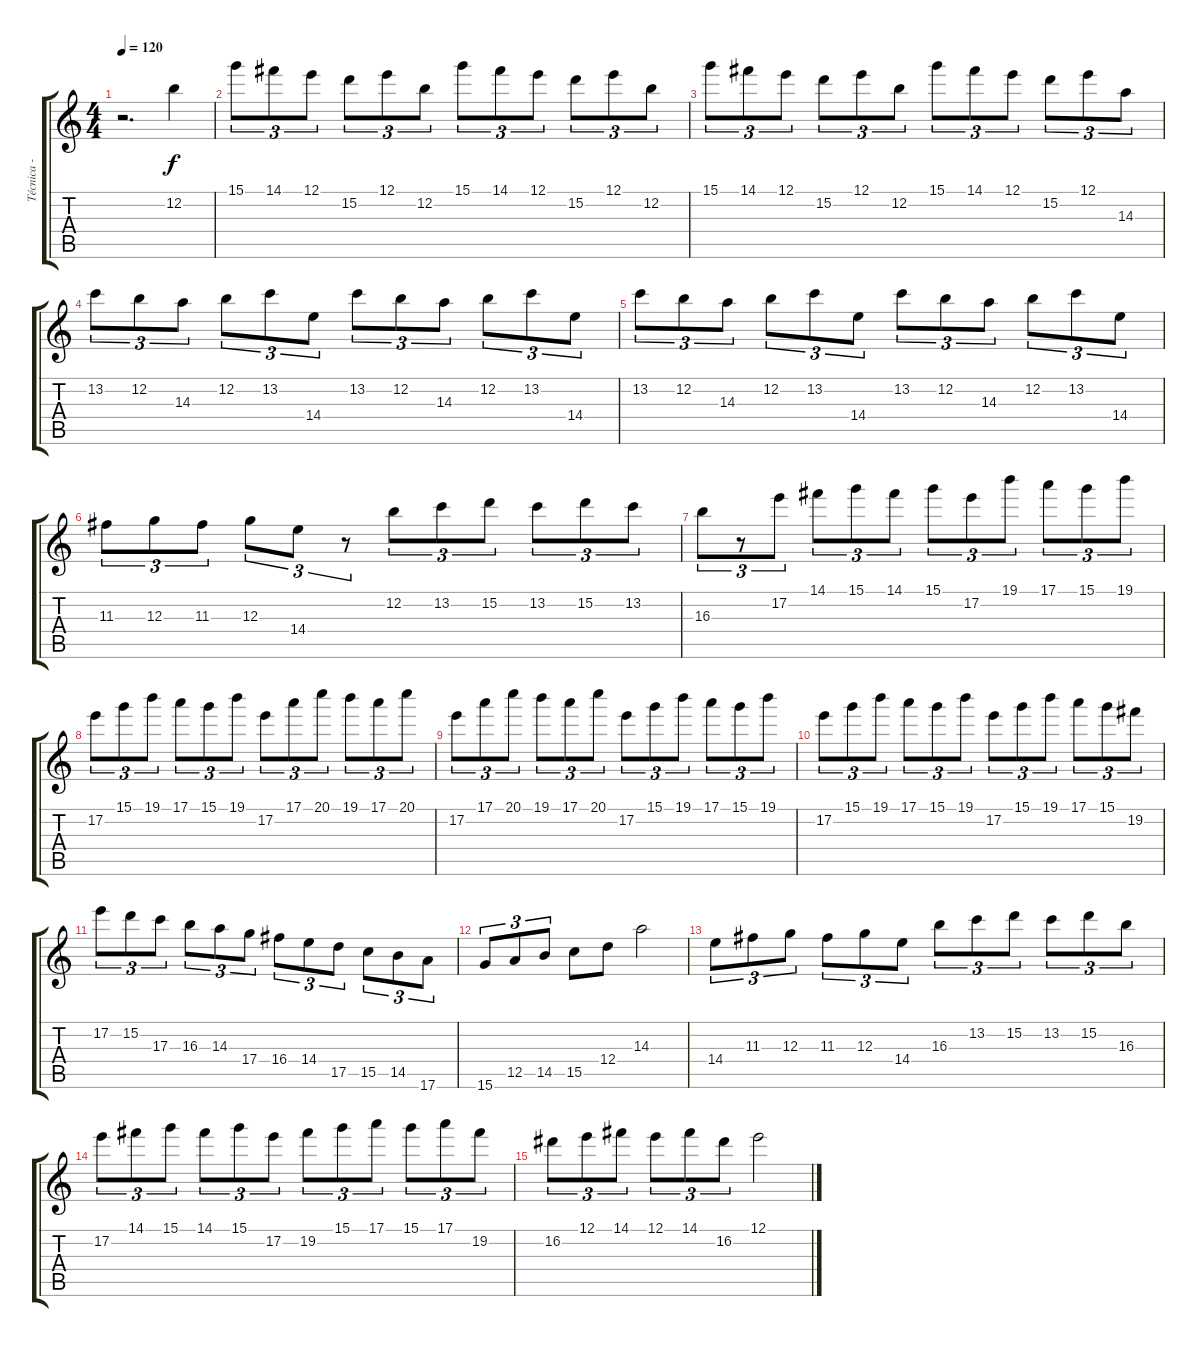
\track ("Técnica - Violin Session" "Técnica - ") {instrument overdrivenguitar}
\staff {score tabs}
\tuning (E4 B3 G3 D3 A2 E2) {hide}
\ts (4 4)
\tempo 120
\clef g2
\ks c
r.2{d dy f instrument overdrivenguitar} 12.2.4 |
15.1.8{tu (3 2)} 14.1.8{tu (3 2)} 12.1.8{tu (3 2)} 15.2.8{tu (3 2)} 12.1.8{tu (3 2)} 12.2.8{tu (3 2)} 15.1.8{tu (3 2)} 14.1.8{tu (3 2)} 12.1.8{tu (3 2)} 15.2.8{tu (3 2)} 12.1.8{tu (3 2)} 12.2.8{tu (3 2)} |
15.1.8{tu (3 2)} 14.1.8{tu (3 2)} 12.1.8{tu (3 2)} 15.2.8{tu (3 2)} 12.1.8{tu (3 2)} 12.2.8{tu (3 2)} 15.1.8{tu (3 2)} 14.1.8{tu (3 2)} 12.1.8{tu (3 2)} 15.2.8{tu (3 2)} 12.1.8{tu (3 2)} 14.3.8{tu (3 2)} |
13.2.8{tu (3 2)} 12.2.8{tu (3 2)} 14.3.8{tu (3 2)} 12.2.8{tu (3 2)} 13.2.8{tu (3 2)} 14.4.8{tu (3 2)} 13.2.8{tu (3 2)} 12.2.8{tu (3 2)} 14.3.8{tu (3 2)} 12.2.8{tu (3 2)} 13.2.8{tu (3 2)} 14.4.8{tu (3 2)} |
13.2.8{tu (3 2)} 12.2.8{tu (3 2)} 14.3.8{tu (3 2)} 12.2.8{tu (3 2)} 13.2.8{tu (3 2)} 14.4.8{tu (3 2)} 13.2.8{tu (3 2)} 12.2.8{tu (3 2)} 14.3.8{tu (3 2)} 12.2.8{tu (3 2)} 13.2.8{tu (3 2)} 14.4.8{tu (3 2)} |
11.3.8{tu (3 2)} 12.3.8{tu (3 2)} 11.3.8{tu (3 2)} 12.3.8{tu (3 2)} 14.4.8{tu (3 2)} r.8{tu (3 2)} 12.2.8{tu (3 2)} 13.2.8{tu (3 2)} 15.2.8{tu (3 2)} 13.2.8{tu (3 2)} 15.2.8{tu (3 2)} 13.2.8{tu (3 2)} |
16.3.8{tu (3 2)} r.8{tu (3 2)} 17.2.8{tu (3 2)} 14.1.8{tu (3 2)} 15.1.8{tu (3 2)} 14.1.8{tu (3 2)} 15.1.8{tu (3 2)} 17.2.8{tu (3 2)} 19.1.8{tu (3 2)} 17.1.8{tu (3 2)} 15.1.8{tu (3 2)} 19.1.8{tu (3 2)} |
17.2.8{tu (3 2)} 15.1.8{tu (3 2)} 19.1.8{tu (3 2)} 17.1.8{tu (3 2)} 15.1.8{tu (3 2)} 19.1.8{tu (3 2)} 17.2.8{tu (3 2)} 17.1.8{tu (3 2)} 20.1.8{tu (3 2)} 19.1.8{tu (3 2)} 17.1.8{tu (3 2)} 20.1.8{tu (3 2)} |
17.2.8{tu (3 2)} 17.1.8{tu (3 2)} 20.1.8{tu (3 2)} 19.1.8{tu (3 2)} 17.1.8{tu (3 2)} 20.1.8{tu (3 2)} 17.2.8{tu (3 2)} 15.1.8{tu (3 2)} 19.1.8{tu (3 2)} 17.1.8{tu (3 2)} 15.1.8{tu (3 2)} 19.1.8{tu (3 2)} |
17.2.8{tu (3 2)} 15.1.8{tu (3 2)} 19.1.8{tu (3 2)} 17.1.8{tu (3 2)} 15.1.8{tu (3 2)} 19.1.8{tu (3 2)} 17.2.8{tu (3 2)} 15.1.8{tu (3 2)} 19.1.8{tu (3 2)} 17.1.8{tu (3 2)} 15.1.8{tu (3 2)} 19.2.8{tu (3 2)} |
17.2.8{tu (3 2)} 15.2.8{tu (3 2)} 17.3.8{tu (3 2)} 16.3.8{tu (3 2)} 14.3.8{tu (3 2)} 17.4.8{tu (3 2)} 16.4.8{tu (3 2)} 14.4.8{tu (3 2)} 17.5.8{tu (3 2)} 15.5.8{tu (3 2)} 14.5.8{tu (3 2)} 17.6.8{tu (3 2)} |
15.6.8{tu (3 2)} 12.5.8{tu (3 2)} 14.5.8{tu (3 2)} 15.5.8 12.4.8 14.3.2 |
14.4.8{tu (3 2)} 11.3.8{tu (3 2)} 12.3.8{tu (3 2)} 11.3.8{tu (3 2)} 12.3.8{tu (3 2)} 14.4.8{tu (3 2)} 16.3.8{tu (3 2)} 13.2.8{tu (3 2)} 15.2.8{tu (3 2)} 13.2.8{tu (3 2)} 15.2.8{tu (3 2)} 16.3.8{tu (3 2)} |
17.2.8{tu (3 2)} 14.1.8{tu (3 2)} 15.1.8{tu (3 2)} 14.1.8{tu (3 2)} 15.1.8{tu (3 2)} 17.2.8{tu (3 2)} 19.2.8{tu (3 2)} 15.1.8{tu (3 2)} 17.1.8{tu (3 2)} 15.1.8{tu (3 2)} 17.1.8{tu (3 2)} 19.2.8{tu (3 2)} |
16.2.8{tu (3 2)} 12.1.8{tu (3 2)} 14.1.8{tu (3 2)} 12.1.8{tu (3 2)} 14.1.8{tu (3 2)} 16.2.8{tu (3 2)} 12.1.2
